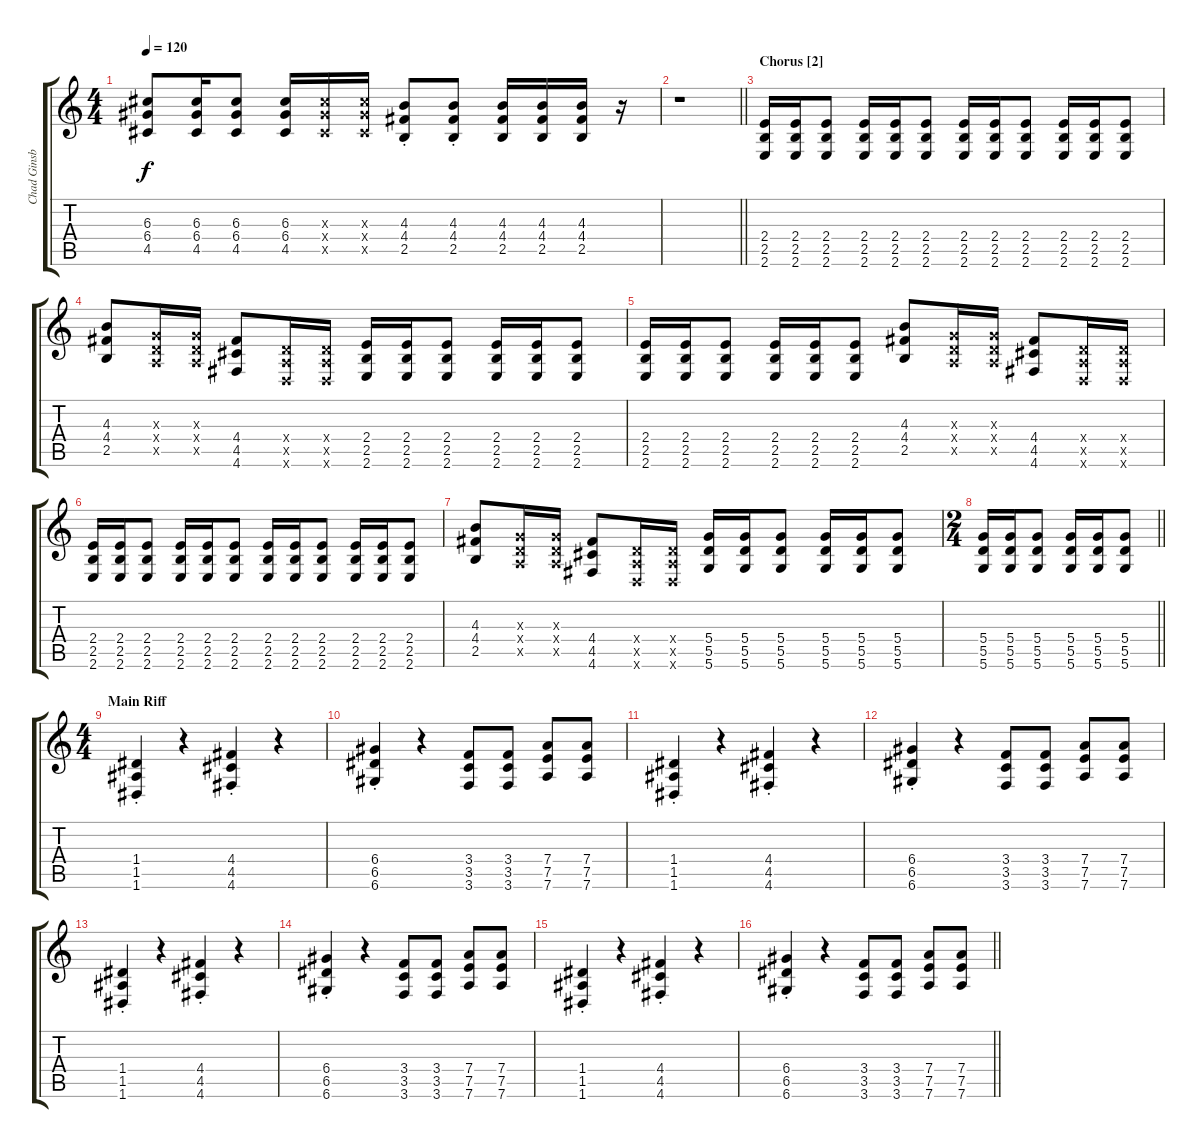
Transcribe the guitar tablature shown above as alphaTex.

\track ("Chad Ginsburg" "Chad Ginsb") {instrument distortionguitar}
\staff {score tabs}
\tuning (E4 B3 G3 D3 A2 D2) {hide}
\ts (4 4)
\tempo 120
\clef g2
\ks c
(6.3 6.4 4.5).8{dy f} (6.3 6.4 4.5).16 (6.3 6.4 4.5).8 (6.3 6.4 4.5).16 (6.3{x} 6.4{x} 4.5{x}).16 (6.3{x} 6.4{x} 4.5{x}).16 (4.3{st} 4.4{st} 2.5{st}).8 (4.3{st} 4.4{st} 2.5{st}).8 (4.3 4.4 2.5).16 (4.3 4.4 2.5).16 (4.3 4.4 2.5).16 r.16 |
\barLineRight lightlight
r.1 |
\section ("" "Chorus [2]")
(2.4 2.5 2.6).16{volume 13 balance 8} (2.4 2.5 2.6).16 (2.4 2.5 2.6).8 (2.4 2.5 2.6).16 (2.4 2.5 2.6).16 (2.4 2.5 2.6).8 (2.4 2.5 2.6).16 (2.4 2.5 2.6).16 (2.4 2.5 2.6).8 (2.4 2.5 2.6).16 (2.4 2.5 2.6).16 (2.4 2.5 2.6).8 |
(4.3 4.4 2.5).8 (0.3{x} 0.4{x} 0.5{x}).16 (0.3{x} 0.4{x} 0.5{x}).16 (4.4 4.5 4.6).8 (0.4{x} 0.5{x} 0.6{x}).16 (0.4{x} 0.5{x} 0.6{x}).16 (2.4 2.5 2.6).16 (2.4 2.5 2.6).16 (2.4 2.5 2.6).8 (2.4 2.5 2.6).16 (2.4 2.5 2.6).16 (2.4 2.5 2.6).8 |
(2.4 2.5 2.6).16 (2.4 2.5 2.6).16 (2.4 2.5 2.6).8 (2.4 2.5 2.6).16 (2.4 2.5 2.6).16 (2.4 2.5 2.6).8 (4.3 4.4 2.5).8 (0.3{x} 0.4{x} 0.5{x}).16 (0.3{x} 0.4{x} 0.5{x}).16 (4.4 4.5 4.6).8 (0.4{x} 0.5{x} 0.6{x}).16 (0.4{x} 0.5{x} 0.6{x}).16 |
(2.4 2.5 2.6).16 (2.4 2.5 2.6).16 (2.4 2.5 2.6).8 (2.4 2.5 2.6).16 (2.4 2.5 2.6).16 (2.4 2.5 2.6).8 (2.4 2.5 2.6).16 (2.4 2.5 2.6).16 (2.4 2.5 2.6).8 (2.4 2.5 2.6).16 (2.4 2.5 2.6).16 (2.4 2.5 2.6).8 |
(4.3 4.4 2.5).8 (0.3{x} 0.4{x} 0.5{x}).16 (0.3{x} 0.4{x} 0.5{x}).16 (4.4 4.5 4.6).8 (0.4{x} 0.5{x} 0.6{x}).16 (0.4{x} 0.5{x} 0.6{x}).16 (5.4 5.5 5.6).16 (5.4 5.5 5.6).16 (5.4 5.5 5.6).8 (5.4 5.5 5.6).16 (5.4 5.5 5.6).16 (5.4 5.5 5.6).8 |
\ts (2 4)
\barLineRight lightlight
(5.4 5.5 5.6).16 (5.4 5.5 5.6).16 (5.4 5.5 5.6).8 (5.4 5.5 5.6).16 (5.4 5.5 5.6).16 (5.4 5.5 5.6).8 |
\ts (4 4)
\section ("" "Main Riff")
(1.4{st} 1.5{st} 1.6{st}).4 r.4 (4.4{st} 4.5{st} 4.6{st}).4 r.4 |
(6.4{st} 6.5{st} 6.6{st}).4 r.4 (3.4 3.5 3.6).8 (3.4 3.5 3.6).8 (7.4 7.5 7.6).8 (7.4 7.5 7.6).8 |
(1.4{st} 1.5{st} 1.6{st}).4 r.4 (4.4{st} 4.5{st} 4.6{st}).4 r.4 |
(6.4{st} 6.5{st} 6.6{st}).4 r.4 (3.4 3.5 3.6).8 (3.4 3.5 3.6).8 (7.4 7.5 7.6).8 (7.4 7.5 7.6).8 |
(1.4{st} 1.5{st} 1.6{st}).4 r.4 (4.4{st} 4.5{st} 4.6{st}).4 r.4 |
(6.4{st} 6.5{st} 6.6{st}).4 r.4 (3.4 3.5 3.6).8 (3.4 3.5 3.6).8 (7.4 7.5 7.6).8 (7.4 7.5 7.6).8 |
(1.4{st} 1.5{st} 1.6{st}).4 r.4 (4.4{st} 4.5{st} 4.6{st}).4 r.4 |
\barLineRight lightlight
(6.4{st} 6.5{st} 6.6{st}).4 r.4 (3.4 3.5 3.6).8 (3.4 3.5 3.6).8 (7.4 7.5 7.6).8 (7.4 7.5 7.6).8
